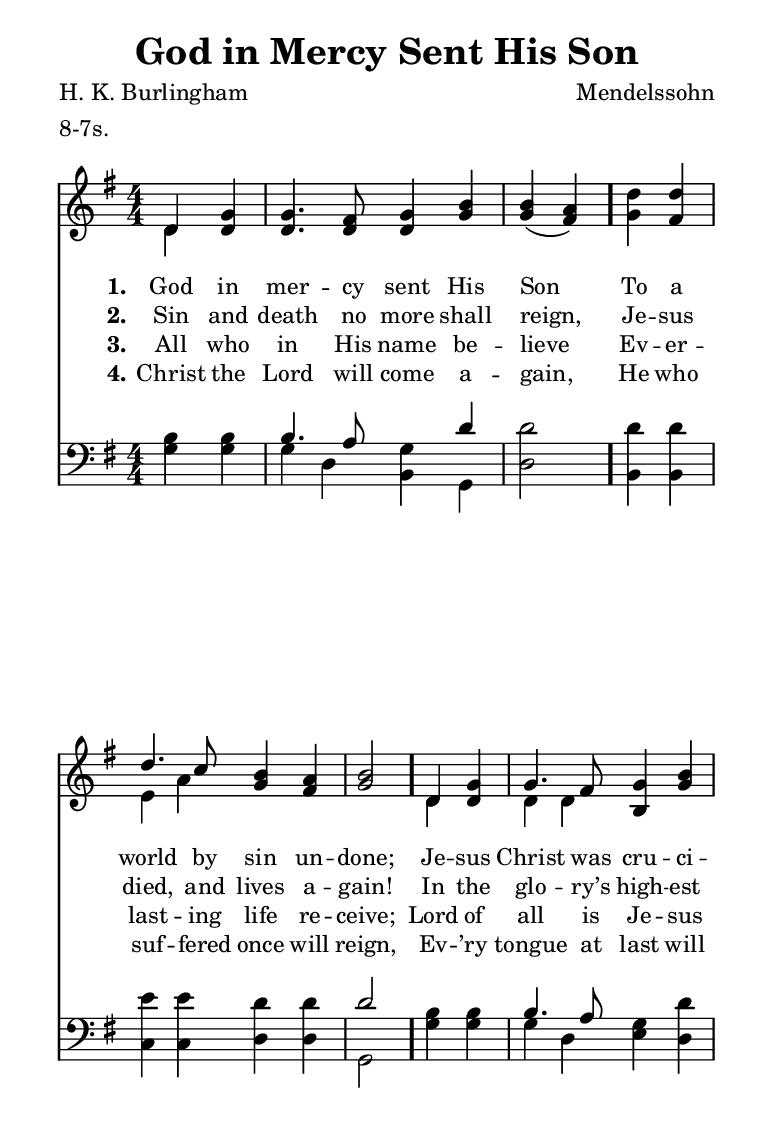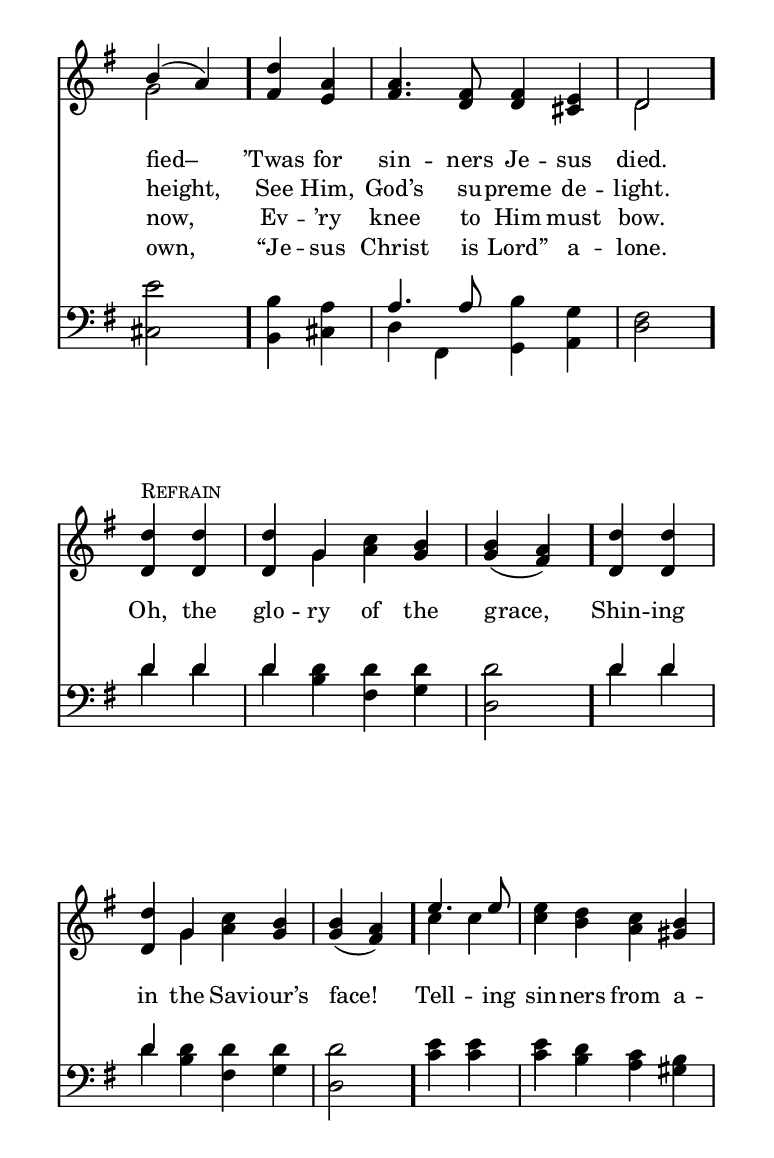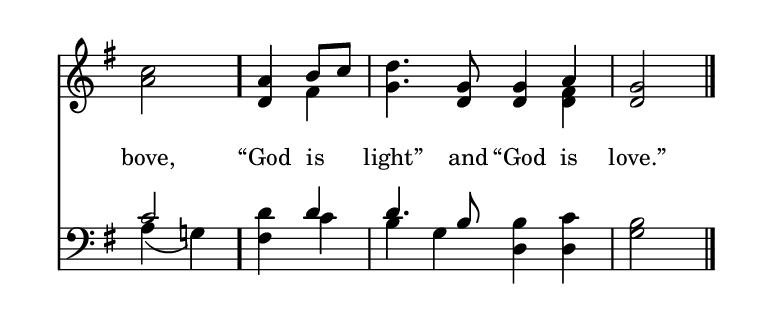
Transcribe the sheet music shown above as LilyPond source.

\include "common/global.ily"
\paper {
  \include "common/paper.ily"
}

\header{
  %gospel
  hymnnumber = "16"
  title = "God in Mercy Sent His Son"
  tunename = "Herald Angels"
  meter = "8-7s."
  poet = "H. K. Burlingham"
  composer = "Mendelssohn"
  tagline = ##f
}

% for fermata in MIDI
ta = { \tempo 4=80 }
tb = { \tempo 4=40 }

patternAA = { c4 c4 | c4. c8 c4 c4 | c4( c4) } % Line 1 soprano / alto / bass, Line 3 soprano
patternAB = { c4 c4 | c4. c8 c4 c4 | c2 } % Line 1 tenor, Line 2 soprano, Line 3 tenor, Line 4 soprano / alto / tenor
patternAC = { c4 c8[ c8 ] | c4. c8 c4 c4 | c2 } % Refrain line 4 soprano

patternBA = { c4 c4 | c4 c4 c4 c4 | c2 } % Line 2 alto, Line 3 alto / bass, Line 4 bass, Refrain line 1 / 2 tenor / bass, Refrain line 3 tenor, Refrain line 4 bass
patternBB = { c4 c4 | c4 c4 c4 c4 | c4( c4) } % Refrain line 1 / 2 soprano / alto, Refrain line 3 bass
patternBC = { c4. c8 | c4 c4 c4 c4 | c2 } % Refrain line 3 soprano

global = {
  \include "common/overrides.ily"
  \override Staff.TimeSignature.style = #'numbered
  \time 4/4
  \override Score.MetronomeMark.transparent = ##t % hide all fermata changes too
  \ta
  \key g \major
  \partial 2
  \autoBeamOff
}

notesSoprano = {
\global
\relative c' {

  \changePitch \patternAA { d g   | g fis g b   | b a }
  \changePitch \patternAB { d d   | d c b a     | b   }
  \changePitch \patternAA { d, g  | g fis g b   | b a }
  \changePitch \patternAB { d a   | a fis fis e | d   }

  << s^\markup { \small \caps "Refrain" }
  \changePitch \patternBB { d' d  | d g, c b    | b a } >>
  \changePitch \patternBB { d d   | d g, c b    | b a }
  \changePitch \patternBC { e' e  | e d c b     | c   }
  \changePitch \patternAC { a b c | d g, g a    | g   }

  \bar "|."

}
}

notesAlto = {
\global
\relative e' {

  \changePitch \patternAA { d d    | d d d g       | g fis }
  \changePitch \patternBA { g fis  | e a g fis     | g     }
  \changePitch \patternBA { d d    | d d b g'      | g     }
  \changePitch \patternAB { fis e  | fis d d cis   | d     }

  \changePitch \patternBB { d d    | d g a g       | g fis }
  \changePitch \patternBB { d d    | d g a g       | g fis }
  \changePitch \patternBA { c' c   | c b a gis     | a     }
  \changePitch \patternAB { d, fis | g d d <d fis> | d     }

}
}

notesTenor = {
\global
\relative a {

  \changePitch \patternAB { b b  | b a g d' | d   }
  \changePitch \patternBA { d d  | e e d d  | d   }
  \changePitch \patternAB { b b  | b a g d' | e   }
  \changePitch \patternAB { b a  | a a b g  | fis }

  \changePitch \patternBA { d' d | d d d d  | d   }
  \changePitch \patternBA { d d  | d d d d  | d   }
  \changePitch \patternBA { e e  | e d c b  | c   }
  \changePitch \patternAB { d d  | d b b c  | b   }

}
}

notesBass = {
\global
\relative f {

  \changePitch \patternBA { g g    | g d b g    | d'   }
  \changePitch \patternBA { b b    | c c d d    | g,   }
  \changePitch \patternBA { g' g   | g d e d    | cis  }
  \changePitch \patternBA { b cis! | d fis, g a | d    }

  \changePitch \patternBA { d' d   | d b fis g  | d    }
  \changePitch \patternBA { d' d   | d b fis g  | d    }
  \changePitch \patternBB { c' c   | c b a gis  | a g! }
  \changePitch \patternBA { fis c' | b g d d    | g    }

}
}

notesLower = {
\global
\relative f {

  \repeat unfold 48 \skip 4
  \override NoteHead.font-size = #-4
  c2 | c2 c4 e4

}
}

Refrain = \lyricmode {

Oh, the glo -- ry of the grace, \bar "."
Shin -- ing in the Sav -- iour’s face! \bar "." \eogbreak
Tell -- ing sin -- ners from a -- bove, \bar "."
“God is light” and “God is love.” \bar "." \eogbreak

}

wordsA = \lyricmode {
\set stanza = "1."

God in mer -- cy sent His Son \bar "."
To a world by sin un -- done; \bar "." \eogbreak
Je -- sus Christ was cru -- ci -- fied– \bar "."
’Twas for sin -- ners Je -- sus died. \bar "." \eogbreak

}

wordsB = \lyricmode {
\set stanza = "2."

Sin and death no more shall reign,
Je -- sus died, and lives a -- gain!
In the glo -- ry’s high -- est height,
See Him, God’s su -- preme de -- light.

\Refrain

}

wordsC = \lyricmode {
\set stanza = "3."

All who in His name be -- lieve
Ev -- er -- last -- ing life re -- ceive;
Lord of all is Je -- sus now,
Ev -- ’ry knee to Him must bow.

}

wordsD = \lyricmode {
\set stanza = "4."

Christ the Lord will come a -- gain,
He who suf -- fered once will reign,
Ev -- ’ry tongue at last will own,
“Je -- sus Christ is Lord” a -- lone.

}

\score {
  \context ChoirStaff <<
    \context Staff = upper <<
      \set Staff.autoBeaming = ##f
      \set ChoirStaff.systemStartDelimiter = #'SystemStartBar
      \set ChoirStaff.printPartCombineTexts = ##f
      \partcombine #'(2 . 9) \notesSoprano \notesAlto
      \context NullVoice = sopranos { \voiceOne << \notesSoprano >> }
      \context NullVoice = altos { \voiceTwo << \notesAlto >> }
      \context Lyrics = one   \lyricsto sopranos \wordsA
      \context Lyrics = two   \lyricsto sopranos \wordsB
      \context Lyrics = three \lyricsto sopranos \wordsC
      \context Lyrics = four  \lyricsto sopranos \wordsD
    >>
    \context Staff = men <<
      \set Staff.autoBeaming = ##f
      \clef bass
      \set ChoirStaff.printPartCombineTexts = ##f
      \partcombine #'(2 . 9) \notesTenor \notesBass
      \context NullVoice = tenors { \voiceOne << \notesTenor >> }
      \context NullVoice = basses { \voiceTwo << \notesBass >> }
      % TODO share stems properly
      %\context Voice = loweryet { \voiceFour << \notesLower >> }
    >>
  >>
  \layout {
    \include "common/layout.ily"
  }
  \midi{
    \include "common/midi.ily"
  }
}

\version "2.19.49"  % necessary for upgrading to future LilyPond versions.

% vi:set et ts=2 sw=2 ai nocindent syntax=lilypond:
